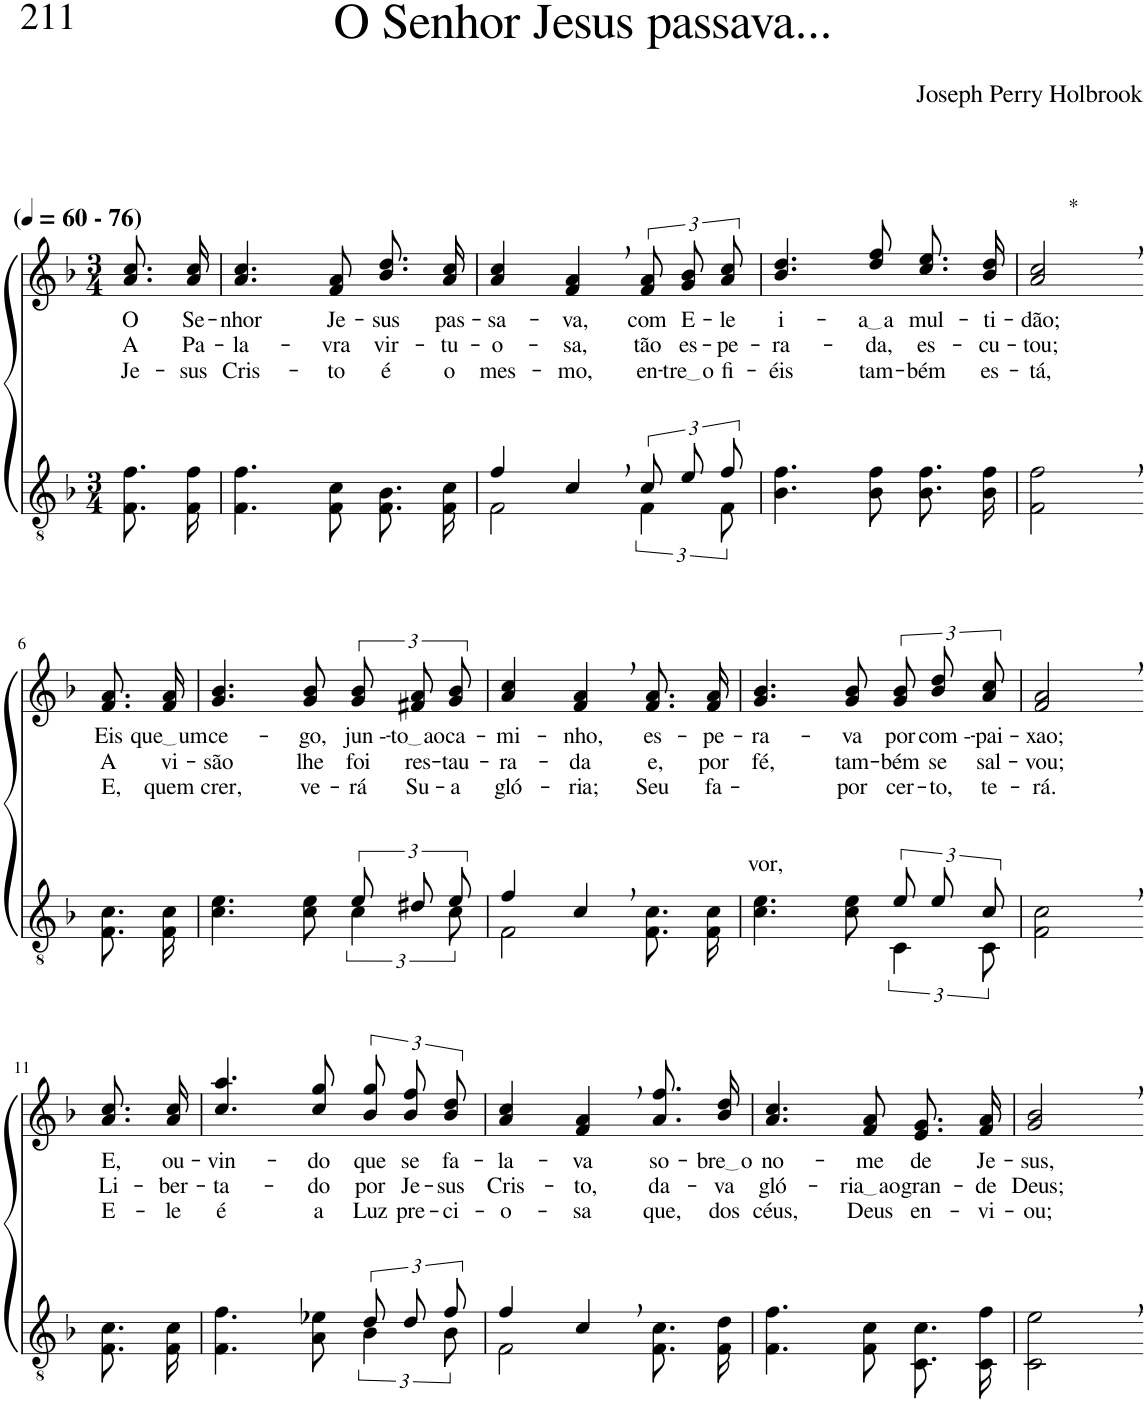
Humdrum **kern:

**kern	**kern	**text	**text	**text
*part2	*part1	*part1	*part1	*part1
*staff2	*staff1	*staff1	*staff1	*staff1
*I"Parte III e IV	*I"Parte I e II	*	*	*
*clefGv2	*clefG2	*	*	*
*Trd3c5	*Trd3c5	*	*	*
*k[b-]	*k[b-]	*	*	*
*M3/4	*M3/4	*	*	*
*MM60	*MM60	*	*	*
=1	=1	=1	=1	=1
!	!LO:TX:a:B:t=(	!	!	!
!	!LO:TX:a:B:t=- 76)	!	!	!
!	!	!LO:LY:b	!LO:LY:b	!LO:LY:b
8.F\ 8.f\L	8.a\ 8.cc\L	O	A	Je-
!	!	!LO:LY:b	!LO:LY:b	!LO:LY:b
16F\ 16f\Jk	16a\ 16cc\Jk	Se-	Pa-	-sus
=2	=2	=2	=2	=2
!	!	!LO:LY:b	!LO:LY:b	!LO:LY:b
4.F\ 4.f\	4.a/ 4.cc/	-nhor	-la-	Cris-
!	!	!LO:LY:b	!LO:LY:b	!LO:LY:b
8F\ 8c\	8f/ 8a/	Je-	-vra	-to
!	!	!LO:LY:b	!LO:LY:b	!LO:LY:b
8.F/ 8.B-/L	8.b-\ 8.dd\L	-sus	vir-	é
!	!	!LO:LY:b	!LO:LY:b	!LO:LY:b
16F/ 16c/Jk	16a\ 16cc\Jk	pas-	-tu-	o
=3	=3	=3	=3	=3
*^	*	*	*	*
!	!	!	!LO:LY:b	!LO:LY:b	!LO:LY:b
4f/	2F\	4a/ 4cc/	-sa-	-o-	mes-
!	!	!	!LO:LY:b	!LO:LY:b	!LO:LY:b
4c,/	.	4f/, 4a/,	-va,	-sa,	-mo,
!	!	!	!LO:LY:b	!LO:LY:b	!LO:LY:b
12c/L	6F\	12f/ 12a/L	com	tão	en-
!	!	!	!LO:LY:b	!LO:LY:b	!LO:LY:b
12e/	.	12g/ 12b-/	E-	es-	tre o
!	!	!	!LO:LY:b	!LO:LY:b	!LO:LY:b
12f/J	12F\	12a/ 12cc/J	-le	-pe-	fi-
=4	=4	=4	=4	=4	=4
!	!	!	!LO:LY:b	!LO:LY:b	!LO:LY:b
*v	*v	*	*	*	*
4.B-\ 4.f\	4.b-/ 4.dd/	i-	-ra-	-éis
!	!	!LO:LY:b	!LO:LY:b	!LO:LY:b
8B-\ 8f\	8dd/ 8ff/	a a	-da,	tam-
!	!	!LO:LY:b	!LO:LY:b	!LO:LY:b
8.B-\ 8.f\L	8.cc\ 8.ee\L	mul-	es-	-bém
!	!	!LO:LY:b	!LO:LY:b	!LO:LY:b
16B-\ 16f\Jk	16b-\ 16dd\Jk	-ti-	-cu-	es-
=5	=5	=5	=5	=5
!	!LO:TX:a:t=*	!	!	!
!	!	!LO:LY:b	!LO:LY:b	!LO:LY:b
2F\, 2f\,	2a/, 2cc/,	-dão;	-tou;	-tá,
!!LO:LB:g=z
=6-	=6-	=6-	=6-	=6-
!	!	!LO:LY:b	!LO:LY:b	!LO:LY:b
8.F/ 8.c/L	8.f/ 8.a/L	Eis	A	E,
!	!	!LO:LY:b	!LO:LY:b	!LO:LY:b
16F/ 16c/Jk	16f/ 16a/Jk	que um	vi-	quem
=7	=7	=7	=7	=7
*^	*	*	*	*
!	!	!	!LO:LY:b	!LO:LY:b	!LO:LY:b
2ryy	4.c\ 4.e\	4.g/ 4.b-/	ce-	-são	crer,
!	!	!	!LO:LY:b	!LO:LY:b	!LO:LY:b
.	8c\ 8e\	8g/ 8b-/	-go,	lhe	ve-
!	!	!	!LO:LY:b	!LO:LY:b	!LO:LY:b
12e/L	6c\	12g/ 12b-/L	jun --	foi	-rá
!	!	!	!LO:LY:b	!LO:LY:b	!LO:LY:b
12d#X/	.	12f#X/ 12a/	to ao	res-	Su-
!	!	!	!LO:LY:b	!LO:LY:b	!LO:LY:b
12e/J	12c\	12g/ 12b-/J	ca-	-tau-	-a
=8	=8	=8	=8	=8	=8
!	!	!	!LO:LY:b	!LO:LY:b	!LO:LY:b
4f/	2F\	4a/ 4cc/	-mi-	-ra-	gló-
!	!	!	!LO:LY:b	!LO:LY:b	!LO:LY:b
4c,/	.	4f/, 4a/,	-nho,	-da	-ria;
!	!	!	!LO:LY:b	!LO:LY:b	!LO:LY:b
4ryy	8.F/ 8.c/L	8.f/ 8.a/L	es-	e,	Seu
!	!	!	!LO:LY:b	!LO:LY:b	!LO:LY:b
.	16F/ 16c/Jk	16f/ 16a/Jk	-pe-	por	fa-
=9	=9	=9	=9	=9	=9
!	!	!	!LO:LY:b	!LO:LY:b	!LO:LY:b
2ryy	4.c\ 4.e\	4.g/ 4.b-/	-ra-	fé,	-vor,
!	!	!	!LO:LY:b	!LO:LY:b	!LO:LY:b
.	8c\ 8e\	8g/ 8b-/	-va	tam-	por
!	!	!	!LO:LY:b	!LO:LY:b	!LO:LY:b
12e/L	6C\	12g/ 12b-/L	por	-bém	cer-
!	!	!	!LO:LY:b	!LO:LY:b	!LO:LY:b
12e/	.	12b-/ 12dd/	com --	se	-to,
!	!	!	!LO:LY:b	!LO:LY:b	!LO:LY:b
12c/J	12C\	12a/ 12cc/J	-pai-	sal-	te-
=10	=10	=10	=10	=10	=10
!	!	!	!LO:LY:b	!LO:LY:b	!LO:LY:b
*v	*v	*	*	*	*
2F\, 2c\,	2f/, 2a/,	-xao;	-vou;	-rá.
!!LO:LB:g=z
=11-	=11-	=11-	=11-	=11-
!	!	!LO:LY:b	!LO:LY:b	!LO:LY:b
8.F/ 8.c/L	8.a\ 8.cc\L	E,	Li-	E-
!	!	!LO:LY:b	!LO:LY:b	!LO:LY:b
16F/ 16c/Jk	16a\ 16cc\Jk	ou-	-ber-	-le
=12	=12	=12	=12	=12
*^	*	*	*	*
!	!	!	!LO:LY:b	!LO:LY:b	!LO:LY:b
2ryy	4.F\ 4.f\	4.cc/ 4.aa/	-vin-	-ta-	é
!	!	!	!LO:LY:b	!LO:LY:b	!LO:LY:b
.	8A\ 8e-X\	8cc/ 8gg/	-do	-do	a
!	!	!	!LO:LY:b	!LO:LY:b	!LO:LY:b
12d/L	6B-\	12b-\ 12gg\L	que	por	Luz
!	!	!	!LO:LY:b	!LO:LY:b	!LO:LY:b
12d/	.	12b-\ 12ff\	se	Je-	pre-
!	!	!	!LO:LY:b	!LO:LY:b	!LO:LY:b
12f/J	12B-\	12b-\ 12dd\J	fa-	-sus	-ci-
=13	=13	=13	=13	=13	=13
!	!	!	!LO:LY:b	!LO:LY:b	!LO:LY:b
4f/	2F\	4a/ 4cc/	-la-	Cris-	-o-
!	!	!	!LO:LY:b	!LO:LY:b	!LO:LY:b
4c,/	.	4f/, 4a/,	-va	-to,	-sa
!	!	!	!LO:LY:b	!LO:LY:b	!LO:LY:b
4ryy	8.F/ 8.c/L	8.a\ 8.ff\L	so-	da-	que,
!	!	!	!LO:LY:b	!LO:LY:b	!LO:LY:b
.	16F/ 16d/Jk	16b-\ 16dd\Jk	bre o	va	dos
=14	=14	=14	=14	=14	=14
!	!	!	!LO:LY:b	!LO:LY:b	!LO:LY:b
*v	*v	*	*	*	*
4.F\ 4.f\	4.a/ 4.cc/	no-	-gló-	céus,
!	!	!LO:LY:b	!LO:LY:b	!LO:LY:b
8F\ 8c\	8f/ 8a/	-me	ria ao	Deus
!	!	!LO:LY:b	!LO:LY:b	!LO:LY:b
8.C/ 8.c/L	8.e/ 8.g/L	de	gran-	en-
!	!	!LO:LY:b	!LO:LY:b	!LO:LY:b
16C/ 16f/Jk	16f/ 16a/Jk	Je-	-de	-vi-
=15	=15	=15	=15	=15
!	!	!LO:LY:b	!LO:LY:b	!LO:LY:b
2C\, 2e\,	2g/, 2b-/,	-sus,	Deus;	-ou;
=-	=-	=-	=-	=-
*-	*-	*-	*-	*-
